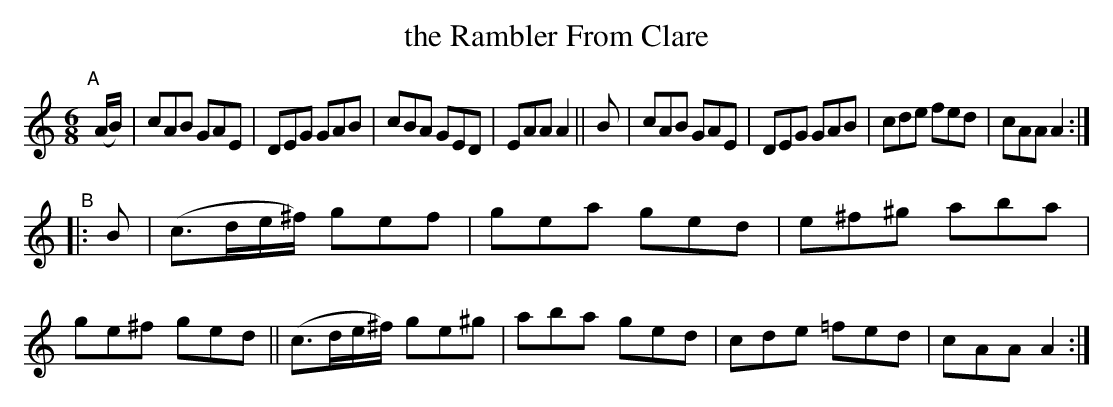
X:1
T: the Rambler From Clare
M: 6/8
L: 1/8
K: Am
"^A"[|] \
(A/B/)  | cAB GAE | DEG GAB | cBA GED | EAA A2 ||\
   B    | cAB GAE | DEG GAB | cde fed | cAA A2 :|
"^B"|: B |\
(c>de/^f/) gef  | gea ged | e^f^g aba | ge^f ged ||\
(c>de/^f/) ge^g | aba ged | cde  =fed | cAA  A2 :|
